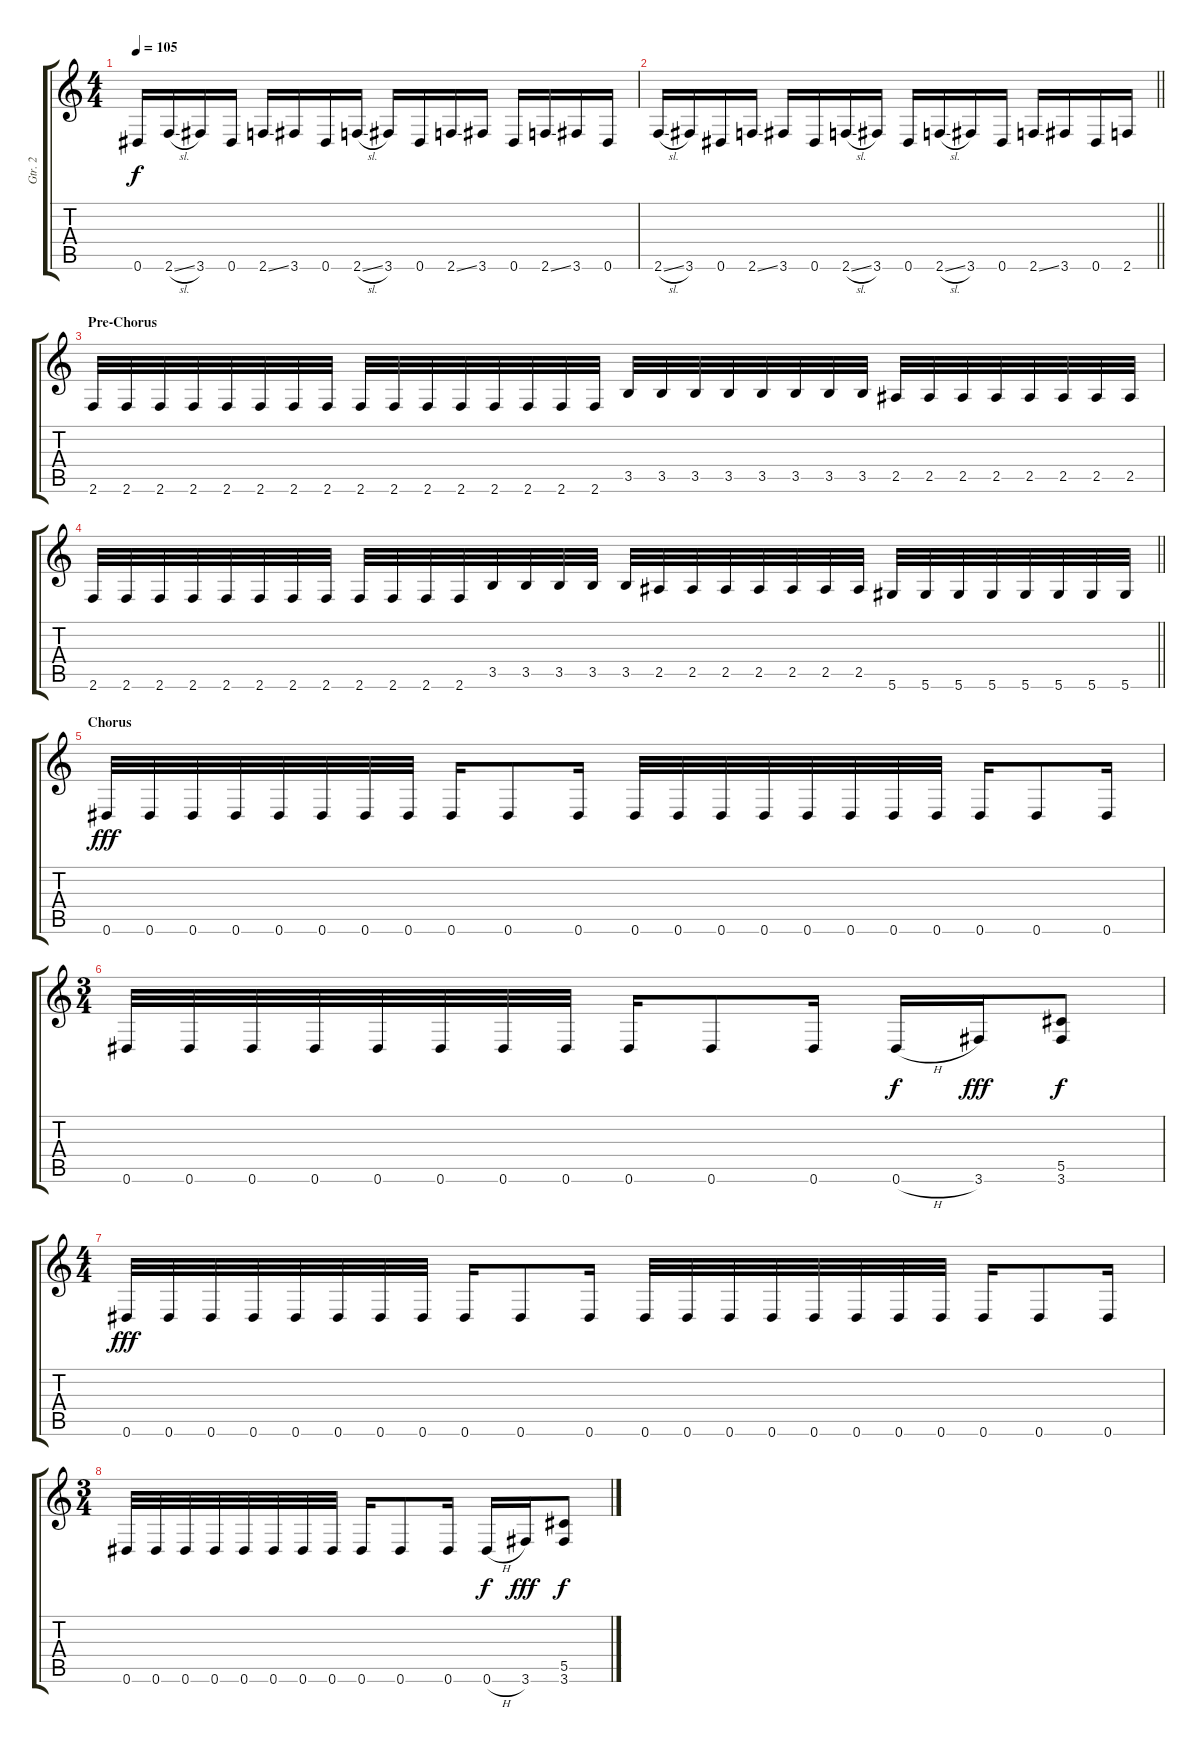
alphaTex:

\track ("Gtr. 2" "Gtr. 2") {instrument overdrivenguitar}
\staff {score tabs}
\tuning (Eb4 Bb3 Gb3 Db3 Ab2 Eb2) {hide}
\ts (4 4)
\tempo 105
\clef g2
\ks c
0.6.16{dy f} 2.6{sl}.16 3.6.16 0.6.16 2.6{ss}.16 3.6.16 0.6.16 2.6{sl}.16 3.6.16 0.6.16 2.6{ss}.16 3.6.16 0.6.16 2.6{ss}.16 3.6.16 0.6.16 |
\barLineRight lightlight
2.6{sl}.16 3.6.16 0.6.16 2.6{ss}.16 3.6.16 0.6.16 2.6{sl}.16 3.6.16 0.6.16 2.6{sl}.16 3.6.16 0.6.16 2.6{ss}.16 3.6.16 0.6.16 2.6.16 |
\section ("" "Pre-Chorus")
2.6.32 2.6.32 2.6.32 2.6.32 2.6.32 2.6.32 2.6.32 2.6.32 2.6.32 2.6.32 2.6.32 2.6.32 2.6.32 2.6.32 2.6.32 2.6.32 3.5.32 3.5.32 3.5.32 3.5.32 3.5.32 3.5.32 3.5.32 3.5.32 2.5.32 2.5.32 2.5.32 2.5.32 2.5.32 2.5.32 2.5.32 2.5.32 |
\barLineRight lightlight
2.6.32 2.6.32 2.6.32 2.6.32 2.6.32 2.6.32 2.6.32 2.6.32 2.6.32 2.6.32 2.6.32 2.6.32 3.5.32 3.5.32 3.5.32 3.5.32 3.5.32 2.5.32 2.5.32 2.5.32 2.5.32 2.5.32 2.5.32 2.5.32 5.6.32 5.6.32 5.6.32 5.6.32 5.6.32 5.6.32 5.6.32 5.6.32 |
\section ("" "Chorus")
0.6.32{dy fff} 0.6.32 0.6.32 0.6.32 0.6.32 0.6.32 0.6.32 0.6.32 0.6.16 0.6.8 0.6.16 0.6.32 0.6.32 0.6.32 0.6.32 0.6.32 0.6.32 0.6.32 0.6.32 0.6.16 0.6.8 0.6.16 |
\ts (3 4)
0.6.32 0.6.32 0.6.32 0.6.32 0.6.32 0.6.32 0.6.32 0.6.32 0.6.16 0.6.8 0.6.16 0.6{h}.16{dy f} 3.6.16{dy fff} (5.5 3.6).8{dy f} |
\ts (4 4)
0.6.32{dy fff} 0.6.32 0.6.32 0.6.32 0.6.32 0.6.32 0.6.32 0.6.32 0.6.16 0.6.8 0.6.16 0.6.32 0.6.32 0.6.32 0.6.32 0.6.32 0.6.32 0.6.32 0.6.32 0.6.16 0.6.8 0.6.16 |
\ts (3 4)
0.6.32 0.6.32 0.6.32 0.6.32 0.6.32 0.6.32 0.6.32 0.6.32 0.6.16 0.6.8 0.6.16 0.6{h}.16{dy f} 3.6.16{dy fff} (5.5 3.6).8{dy f}
